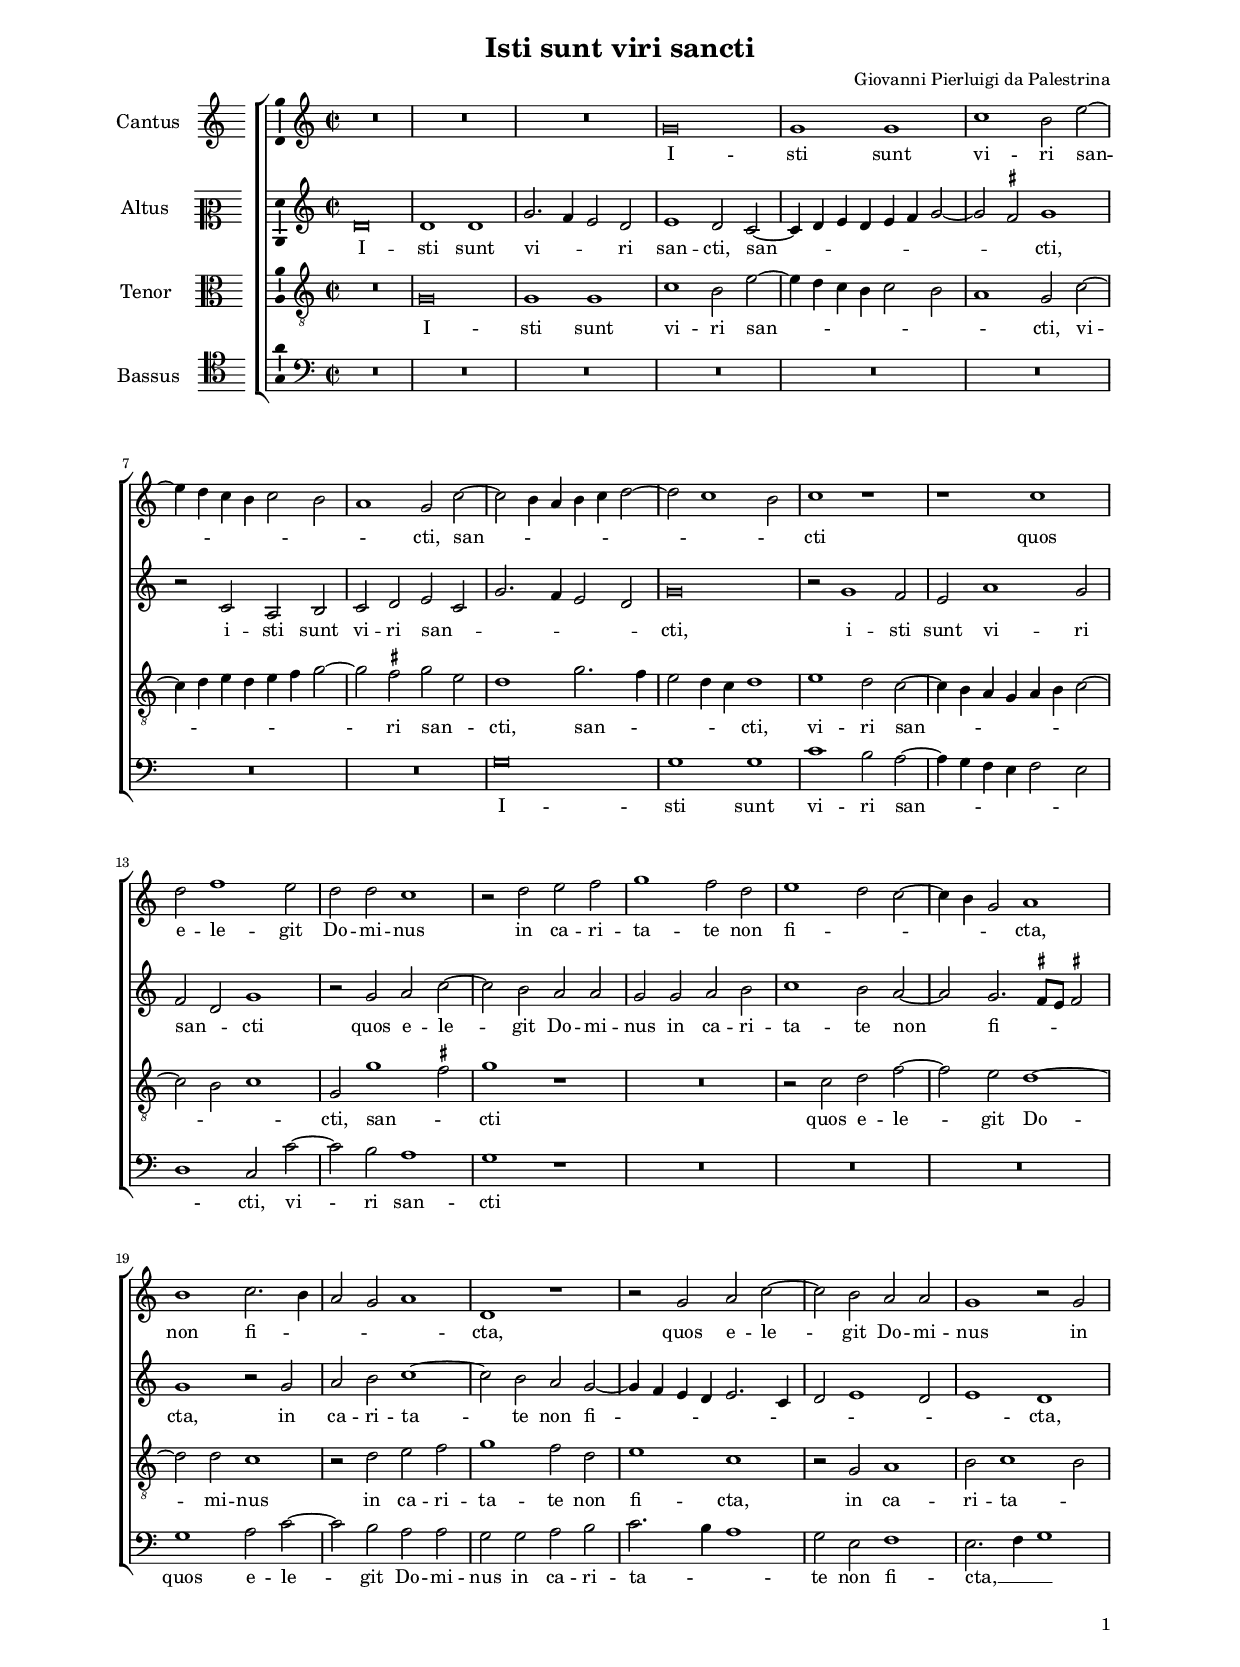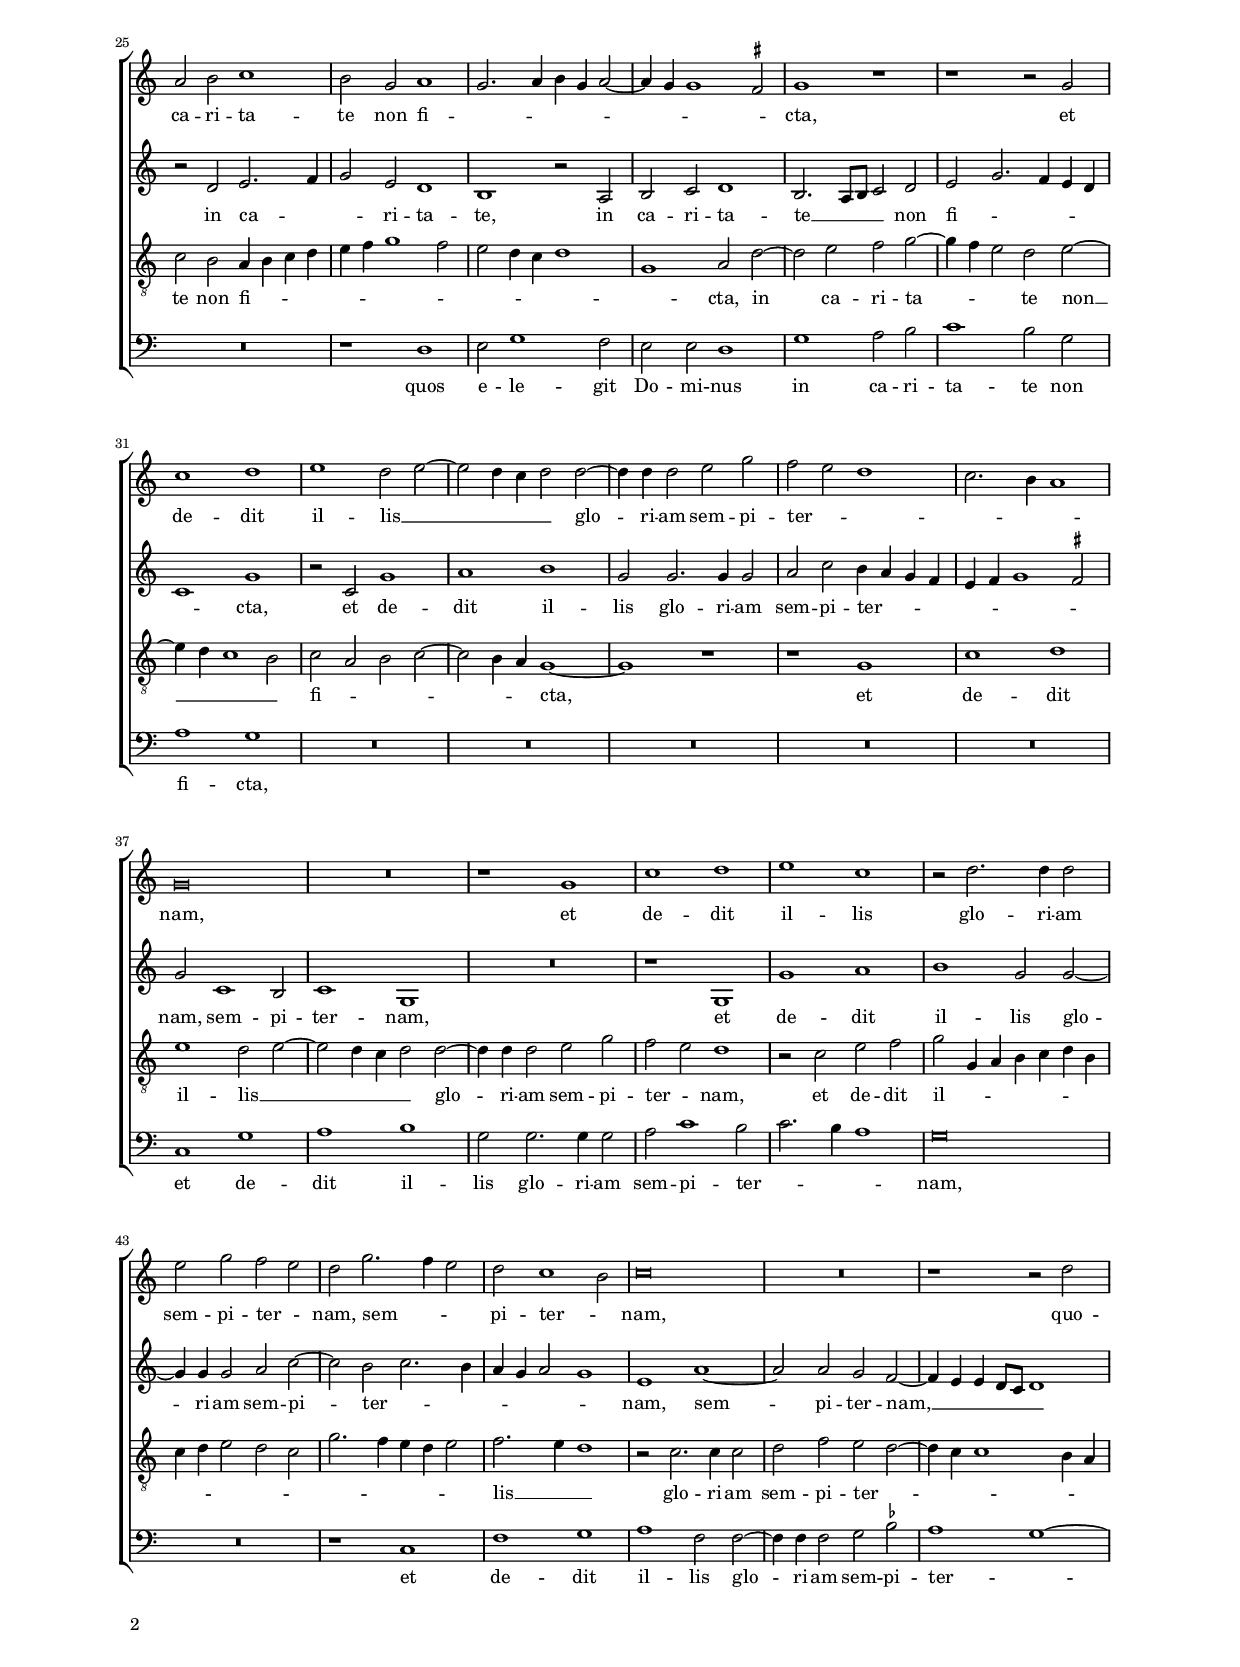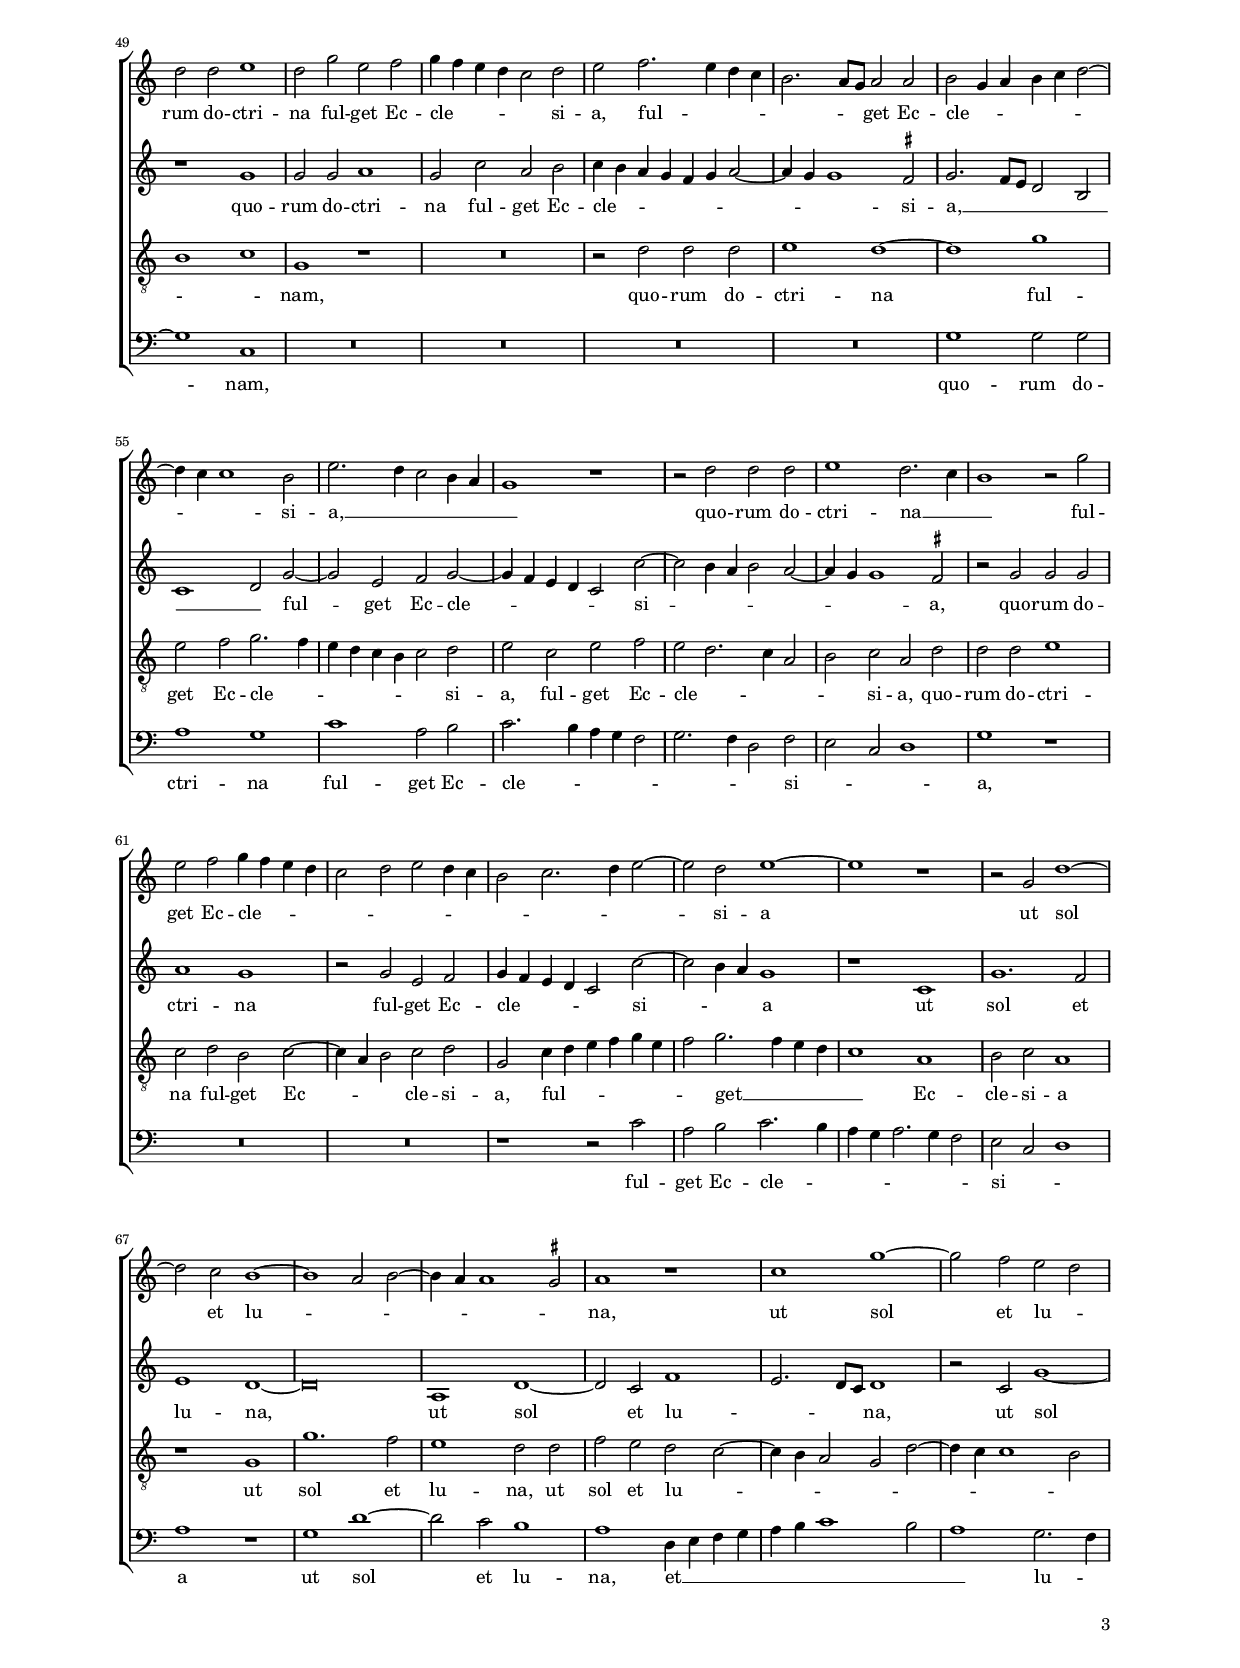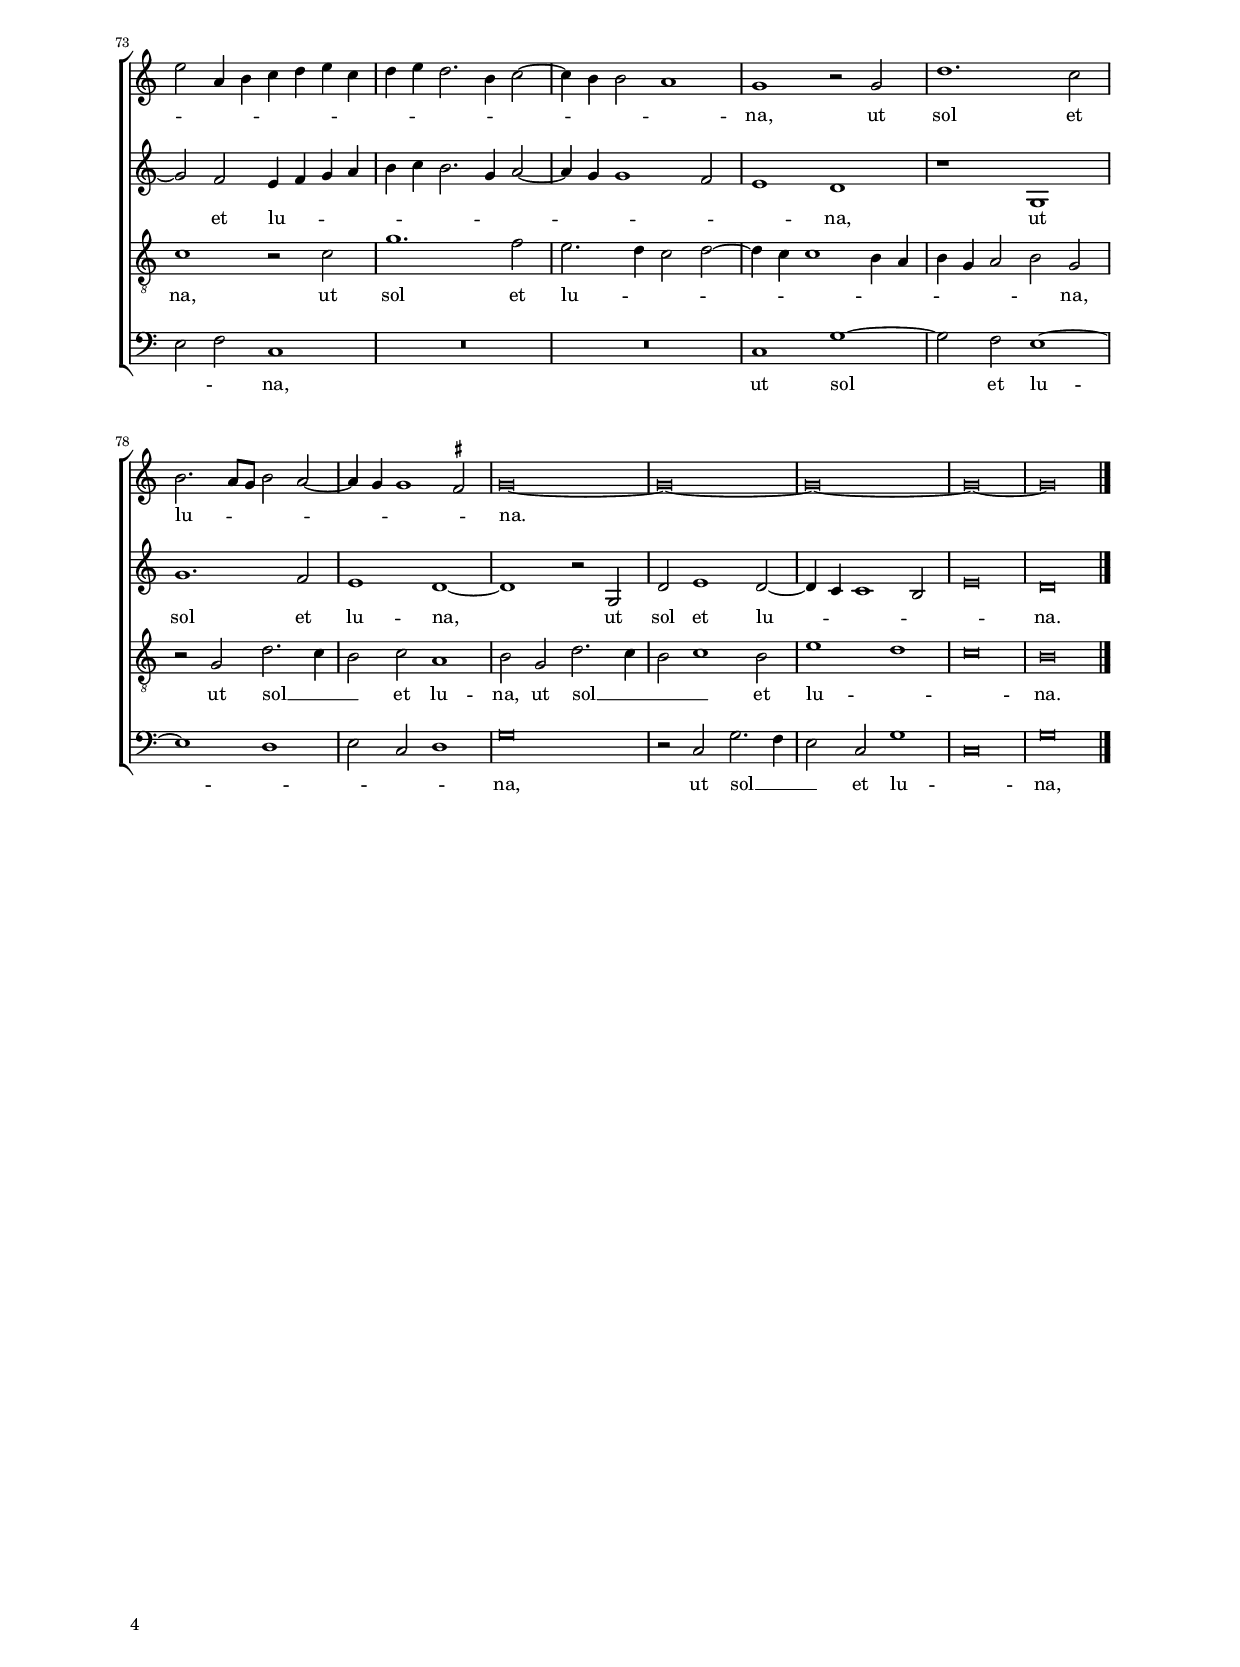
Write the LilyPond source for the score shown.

\header
{
  title="Isti sunt viri sancti"
  composer="Giovanni Pierluigi da Palestrina"
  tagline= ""
}

\version "2.22.2"
\language deutsch
#(set-global-staff-size 15)
% #(set-default-paper-size "letter")
#(ly:set-option 'point-and-click #f)

	
global = {
    % \set Staff.autoBeaming = ##f        
	\key c \major
	\time 2/2 \set Score.measureLength = #(ly:make-moment 2/1)
    \set Score.tempoHideNote = ##t
    \tempo 2 = 90
    \skip 1*2*84 \bar "|."
	}

	ficta = { \once \set suggestAccidentals = ##t }
	
	forget = #(define-music-function (music) (ly:music?) #{
		\accidentalStyle forget
		$music
		\accidentalStyle default
		#})
	


\paper
	{
	top-margin = 1.6 \cm
	bottom-margin = 1 \cm
	left-margin = 2.2 \cm
	right-margin = 2.2 \cm
	ragged-bottom = ##f
	ragged-last-bottom = ##t
	print-page-number = ##f
	system-system-spacing = #'((basic-distance . 17) (minimum-distance . 13) (padding . 5) (strechability . 150))
    oddFooterMarkup=\markup   \fill-line { "" \fromproperty #'page:page-number-string }
    evenFooterMarkup=\markup  \fill-line { \fromproperty #'page:page-number-string "" }
    last-bottom-spacing = #'((basic-distance . 11) (minimum-distance . 7) (padding . 4))
%	systems-per-page = 3
%   page-count = 3        
%	min-systems-per-page = 3
	}


incipitcantus = \markup { \score {
	{
	\set Staff.instrumentName = \markup { \fontsize #1 "Cantus" }
	\key c \major
	\clef violin
	s4 \bar ""
	}
	\layout  {
	raggedright = ##t
	indent = 1.6 \cm
	line-width = 2.4\cm
	\context { \Staff \remove Time_signature_engraver }
	\override Staff.Clef.Y-extent = #'(0 . 0)
	}} \hspace #1 }
	
      
incipitaltus = \markup { \score {
	{
	\set Staff.instrumentName = \markup { \fontsize #1 "Altus" }
	\key c \major
	\clef mezzosoprano
	s4 \bar ""
	}
	\layout  {
	raggedright = ##t
	indent = 1.6 \cm
	line-width = 2.4\cm
	\context { \Staff \remove Time_signature_engraver }
	\override Staff.Clef.Y-extent = #'(0 . 0)
	}} \hspace #1 }


incipittenor = \markup { \score {
	{
	\set Staff.instrumentName = \markup { \fontsize #1 "Tenor" }
	\key c \major
	\clef alto
	s4 \bar ""
	}
	\layout  {
	raggedright = ##t
	indent = 1.6 \cm
	line-width = 2.4\cm
	\context { \Staff \remove Time_signature_engraver }
	\override Staff.Clef.Y-extent = #'(0 . 0)
	}} \hspace #1 }


incipitbassus = \markup { \score {
	{
	\set Staff.instrumentName = \markup { \fontsize #1 "Bassus" }
	\key c \major
	\clef tenor
	s4 \bar ""
	}
	\layout  {
	raggedright = ##t
	indent = 1.6 \cm
	line-width = 2.4\cm
	\context { \Staff \remove Time_signature_engraver }
	\override Staff.Clef.Y-extent = #'(0 . 0)
	}} \hspace #1 }


cantus =  \relative c''
	{
	R\breve
	R\breve
	R\breve
	g\breve
%5
	g1 g |
	c1 h2 e~
	e4 d c h c2 h
	a1 g2 c~
	c2 h4 a h c d2~
%10
	d2 c1 h2 |
	c1 r
	r1 c
	d2 f1 e2
	d2 d c1
%15
	r2 d e f |
	g1 f2 d
	e1 d2 c~
	c4 h g2 a1
	h1 c2. h4
%20
	a2 g a1 |
	d,1 r
	r2 g a c~
	c2 h a a
	g1 r2 g
%25
	a2 h c1 |
	h2 g a1
	g2. a4 h g a2~
	a4 g g1 \ficta fis2
	g1 r
%30
	r1 r2 g |
	c1 d
	e1 d2 e~
	e2 d4 c d2 d~
	d4 d d2 e g
%35
	f2 e d1 |
	c2. h4 a1
	g\breve
	R\breve
	r1 g
%40
	c1 d |
	e1 c
	r2 d2. d4 d2
	e2 g f e
	d2 g2. f4 e2
%45
	d2 c1 h2 |
	c\breve
	R\breve
	r1 r2 d
	d2 d e1
%50
	d2 g e f |
	g4 f e d c2 d
	e2 f2. e4 d c
	h2. a8 g a2 a
	h2 g4 a h c d2~
%55
	d4 c c1 h2 |
	e2. d4 c2 h4 a
	g1 r
	r2 d' d d
	e1 d2. c4
%60
	h1 r2 g' |
	e2 f g4 f e d
	c2 d e d4 c
	h2 c2. d4 e2~
	e2 d e1~
%65
	e1 r |
	r2 g, d'1~
	d2 c h1~
	h1 a2 h~
	h4 a a1 \ficta gis2
%70
	a1 r |
	c1 g'~
	g2 f e d
	e2 a,4 h c d e c
	d4 e d2. h4 c2~
%75
	c4 h h2 a1 |
	g1 r2 g
	d'1. c2
	h2. a8 g h2 a~
	a4 g g1 \ficta fis2
%80
	g\breve~ |
	g\breve~
	g\breve~
	g\breve~
	g\breve |
	}


altus =  \relative c'
	{
	d\breve
	d1 d
	g2. f4 e2 d
	e1 d2 c~
%5
	c4 d e d e f g2~ |
	g2 \ficta fis g1
	r2 c, a h
	c2 d e c
	g'2. f4 e2 d
%10
	g\breve |
	r2 g1 f2
	e2 a1 g2
	f2 d g1
	r2 g a c~
%15
	c2 h a a |
	g2 g a h
	c1 h2 a~
	a2 g2. \ficta fis8 e \ficta fis!2
	g1 r2 g
%20
	a2 h c1~ |
	c2 h a g~
	g4 f e d e2. c4
	d2 e1 d2
	e1 d
%25
	r2 d e2. f4 |
	g2 e d1
	h1 r2 a
	h2 c d1
	h2. a8 h c2 d
%30
	e2 g2. f4 e d |
	c1 g'
	r2 c, g'1
	a1 h
	g2 g2. g4 g2
%35
	a2 c h4 a g f |
	e4 f g1 \ficta fis2
	g2 c,1 h2
	c1 g
	R\breve
%40
	r1 g |
	g'1 a
	h1 g2 g~
	g4 g g2 a c~
	c2 h c2. h4
%45
	a4 g a2 g1 |
	e1 a~
	a2 a g f~
	f4 e e d8 c d1
	r1 g
%50
	g2 g a1 |
	g2 c a h
	c4 h a g f g a2~
	a4 g g1 \ficta fis2
	g2. f8 e d2 h
%55
	c1 d2 g~ |
	g2 e f g~
	g4 f e d c2 c'~
	c2 h4 a h2 a~
	a4 g g1 \ficta fis2
%60
	r2 g g g |
	a1 g
	r2 g e f
	g4 f e d c2 c'~
	c2 h4 a g1
%65
	r1 c, |
	g'1. f2
	e1 d~
	d\breve
	a1 d~
%70
	d2 c f1 |
	e2. d8 c d1
	r2 c g'1~
	g2 f e4 f g a
	h4 c h2. g4 a2~
%75
	a4 g g1 f2 |
	e1 d
	r1 g,
	g'1. f2
	e1 d~
%80
	d1 r2 g, |
	d'2 e1 d2~
	d4 c c1 h2
	e\breve
	d\breve |
	}


tenor =  \relative c'
	{
	R\breve
	g\breve
	g1 g
	c1 h2 e~
%5
	e4 d c h c2 h |
	a1 g2 c~
	c4 d e d e f g2~
	g2 \ficta fis g e
	d1 g2. f4
%10
	e2 d4 c d1 |
	e1 d2 c~
	c4 h a g a h c2~
	c2 h c1
	g2 g'1 \ficta fis2
%15
	g1 r |
	R\breve
	r2 c, d f~
	f2 e d1~
	d2 d c1
%20
	r2 d e f |
	g1 f2 d
	e1 c
	r2 g a1
	h2 c1 h2
%25
	c2 h a4 h c d |
	e4 f g1 f2
	e2 d4 c d1
	g,1 a2 d~
	d2 e f g~
%30
	g4 f e2 d e~ |
	e4 d c1 h2
	c2 a h c~
	c2 h4 a g1~
	g1 r
%35
	r1 g |
	c1 d
	e1 d2 e~
	e2 d4 c d2 d~
	d4 d d2 e g
%40
	f2 e d1 |
	r2 c e f
	g2 g,4 a h c d h
	c4 d e2 d c
	g'2. f4 e d e2
%45
	f2. e4 d1 |
	r2 c2. c4 c2
	d2 f e d~
	d4 c c1 h4 a
	h1 c
%50
	g1 r |
	R\breve
	r2 d' d d
	e1 d~
	d1 g
%55
	e2 f g2. f4 |
	e4 d c h c2 d
	e2 c e f
	e2 d2. c4 a2
	h2 c a d
%60
	d2 d e1 |
	c2 d h c~
	c4 a h2 c d
	g,2 c4 d e f g e
	f2 g2. f4 e d
%65
	c1 a |
	h2 c a1
	r1 g
	g'1. f2
	e1 d2 d
%70
	f2 e d c~ |
	c4 h a2 g d'~
	d4 c c1 h2
	c1 r2 c
	g'1. f2
%75
	e2. d4 c2 d~ |
	d4 c c1 h4 a
	h4 g a2 h g
	r2 g d'2. c4
	h2 c a1
%80
	h2 g d'2. c4 |
	h2 c1 h2
	e1 d
	c\breve
	h\breve |
	}


bassus  =  \relative c
	{
	R\breve
	R\breve
	R\breve
	R\breve
%5
	R\breve |
	R\breve
	R\breve
	R\breve
	g'\breve
%10
	g1 g |
	c1 h2 a~
	a4 g f e f2 e
	d1 c2 c'~
	c2 h a1
%15
	g1 r |
	R\breve
	R\breve
	R\breve
	g1 a2 c~
%20
	c2 h a a |
	g2 g a h
	c2. h4 a1
	g2 e f1
	e2. f4 g1
%25
	R\breve |
	r1 d
	e2 g1 f2
	e2 e d1
	g1 a2 h
%30
	c1 h2 g |
	a1 g
	R\breve
	R\breve
	R\breve
%35
	R\breve |
	R\breve
	c,1 g'
	a1 h
	g2 g2. g4 g2
%40
	a2 c1 h2 |
	c2. h4 a1
	g\breve
	R\breve
	r1 c,
%45
	f1 g |
	a1 f2 f~
	f4 f f2 g \ficta b
	a1 g~
	g1 c,
%50
	R\breve |
	R\breve
	R\breve
	R\breve
	g'1 g2 g
%55
	a1 g |
	c1 a2 h
	c2. h4 a g f2
	g2. f4 d2 f
	e2 c d1
%60
	g1 r |
	R\breve
	R\breve
	r1 r2 c
	a2 h c2. h4
%65
	a4 g a2. g4 f2 |
	e2 c d1
	a'1 r
	g1 d'~
	d2 c h1
%70
	a1 d,4 e f g |
	a4 h c1 h2
	a1 g2. f4
	e2 f c1
	R\breve
%75
	R\breve |
	c1 g'~
	g2 f e1~
	e1 d
	e2 c d1
%80
	g\breve |
	r2 c, g'2. f4
	e2 c g'1
	c,\breve
	g'\breve |
	}

lyricscantus = \lyricmode {
	I -- sti sunt vi -- ri san -- _ _ _ _ _ _ cti,
    san -- _ _ _ _ _ _ _ cti
    quos e -- le -- git Do -- mi -- nus
    in ca -- ri -- ta -- te non fi -- _ _ _ _ cta,
    non fi -- _ _ _ _ cta,
    quos e -- le -- git Do -- mi -- nus
    in ca -- ri -- ta -- te non fi -- _ _ _ _ _ _ _ _ cta,
    et de -- dit il -- lis __ _ _ _ _ glo -- ri -- am sem -- pi -- ter -- _ _ _ _ _ nam,
    et de -- dit il -- lis glo -- ri -- am sem -- pi -- ter -- _ nam,
    sem -- _ _ pi -- ter -- _ nam,
    quo -- rum do -- ctri -- na ful -- get Ec -- cle -- _ _ _ _ si -- a,
    ful -- _ _ _ _ _ _ get Ec -- cle -- _ _ _ _ _ _ _ si -- a, __ _ _ _ _ _
    quo -- rum do -- ctri -- na __ _ _ ful -- get Ec -- cle -- _ _ _ _ _ _ _ _ _ _ _ _ si -- a
    ut sol et lu -- _ _ _ _ _ na,
    ut sol et lu -- _ _ _ _ _ _ _ _ _ _ _ _ _ _ _ _ na,
    ut sol et lu -- _ _ _ _ _ _ _ na.
	}


lyricsaltus = \lyricmode {
	I -- sti sunt vi -- _ _ ri san -- cti,
    san -- _ _ _ _ _ _ _ cti,
    i -- sti sunt vi -- ri san -- _ _ _ _ _ cti,
    i -- sti sunt vi -- ri san -- _ cti
    quos e -- le -- git Do -- mi -- nus
    in ca -- ri -- ta -- te non fi -- _ _ _ cta,
    in ca -- ri -- ta -- te non fi -- _ _ _ _ _ _ _ _ _ cta,
    in ca -- _ _ ri -- ta -- te,
    in ca -- ri -- ta -- te __ _ _ _ non fi -- _ _ _ _ _ cta,
    et de -- dit il -- lis glo -- ri -- am sem -- pi -- ter -- _ _ _ _ _ _ _ nam,
    sem -- pi -- ter -- nam,
    et de -- dit il -- lis glo -- ri -- am sem -- pi -- ter -- _ _ _ _ _ _ nam,
    sem -- pi -- ter -- nam, __ _ _ _ _ _ 
    quo -- rum do -- ctri -- na ful -- get Ec -- cle -- _ _ _ _ _ _ _ _ si -- a, __ _ _ _ _ _ _
    ful -- get Ec -- cle -- _ _ _ _ si -- _ _ _ _ _ _ a,
    quo -- rum do -- ctri -- na ful -- get Ec -- cle -- _ _ _ _ si -- _ _ a
    ut sol et lu -- na,
    ut sol et lu -- _ _ _ na,
    ut sol et lu -- _ _ _ _ _ _ _ _ _ _ _ _ na,
    ut sol et lu -- na,
    ut sol et lu -- _ _ _ _ na.
	}


lyricstenor = \lyricmode {
	I -- sti sunt vi -- ri san -- _ _ _ _ _ _ cti,
    vi -- _ _ _ _ _ _ ri san -- _ cti,
    san -- _ _ _ _ cti,
    vi -- ri san -- _ _ _ _ _ _ _ _ cti,
    san -- _ cti
    quos e -- le -- git Do -- mi -- nus
    in ca -- ri -- ta -- te non fi -- cta,
    in ca -- ri -- ta -- _ te non fi -- _ _ _ _ _ _ _ _ _ _ _ _ cta,
    in ca -- ri -- ta -- _ _ te non __ _ _ _ fi -- _ _ _ _ _ cta,
    et de -- dit il -- lis __ _ _ _ _ glo -- ri -- am sem -- pi -- ter -- _ nam,
    et de -- dit il -- _ _ _ _ _ _ _ _ _ _ _ _ _ _ _ _ lis __ _ _ glo -- ri -- am sem -- pi -- ter -- _ _ _ _ _ _ _ nam,
    quo -- rum do -- ctri -- na ful -- get Ec -- cle -- _ _ _ _ _ _ si -- a,
    ful -- get Ec -- cle -- _ _ _ _ si -- a,
    quo -- rum do -- ctri -- na ful -- get Ec -- _ _ cle -- si -- a,
    ful -- _ _ _ _ _ _ get __ _ _ _ _ Ec -- cle -- si -- a
    ut sol et lu -- na,
    ut sol et lu -- _ _ _ _ _ _ _ _ na,
    ut sol et lu -- _ _ _ _ _ _ _ _ _ _ _ na,
    ut sol __ _ _ et lu -- na,
    ut sol __ _ _ _ et lu -- _ _ na.
	}


lyricsbassus = \lyricmode {
	I -- sti sunt vi -- ri san -- _ _ _ _ _ _ cti,
    vi -- ri san -- cti
    quos e -- le -- git Do -- mi -- nus
    in ca -- ri -- ta -- _ _ te non fi -- cta, __ _ _
    quos e -- le -- git Do -- mi -- nus
    in ca -- ri -- ta -- te non fi -- cta,
    et de -- dit il -- lis glo -- ri -- am sem -- pi -- ter -- _ _ _ nam,
    et de -- dit il -- lis glo -- ri -- am sem -- pi -- ter -- _ nam,
    quo -- rum do -- ctri -- na ful -- get Ec -- cle -- _ _ _ _ _ _ _ si -- _ _ _ a,
    ful -- get Ec -- cle -- _ _ _ _ _ _ si -- _ _ a
    ut sol et lu -- na,
    et __ _ _ _ _ _ _ _ _ lu -- _ _ _ na,
    ut sol et lu -- _ _ _ _ na,
    ut sol __ _ _ et lu -- _ na,
    ut sol et lu -- na.
	}


\score
{  
	\transpose c c {
	\new ChoirStaff \with { \override StaffGrouper.staff-staff-spacing.basic-distance = #12 }
	<<

	\new Staff << \global
	\new Voice="v1" {
		\set Staff.instrumentName=\incipitcantus
        %       \set Staff.instrumentName="S"
		\set Staff.midiInstrument = "reed organ"
		\clef "violin"
		\cantus }
	\new Lyrics \lyricsto "v1" {\lyricscantus }
	>>


	\new Staff << \global
	\new Voice="v2" {
		\set Staff.instrumentName=\incipitaltus
        %       \set Staff.instrumentName="A"
		\set Staff.midiInstrument = "reed organ"
        \clef "violin" % "G_8"
		\altus}
	\new Lyrics \lyricsto "v2" {\lyricsaltus }
	>>


	\new Staff << \global
	\new Voice="v3" {
		\set Staff.instrumentName=\incipittenor
        %       \set Staff.instrumentName="T"
		\set Staff.midiInstrument = "reed organ"
		\clef "G_8"
		\tenor }
	\new Lyrics \lyricsto "v3" {\lyricstenor }
	>>


	\new Staff << \global
	\new Voice="v4" {
		\set Staff.instrumentName=\incipitbassus
        %       \set Staff.instrumentName="B"
		\set Staff.midiInstrument = "reed organ"
		\clef "bass" 
		\bassus }
	\new Lyrics \lyricsto "v4" {\lyricsbassus}
	>>

	>>
	} % transpose

	\layout
	{
	indent = 2.3 \cm
%	\context { \Lyrics \override VerticalAxisGroup.nonstaff-relatedstaff-spacing.padding = #2 }
%	\context { \Lyrics \override LyricText.font-size = #1 }
	\context { \Staff \override TimeSignature.break-visibility = #end-of-line-invisible }
    \context { \Staff \consists "Ambitus_engraver" }
	\context { \Score \override BarNumber.padding = #2 }
	\context { \Voice \override NoteHead.style = #'baroque }
	}

\midi
	{
	}
	
}


% EOF
